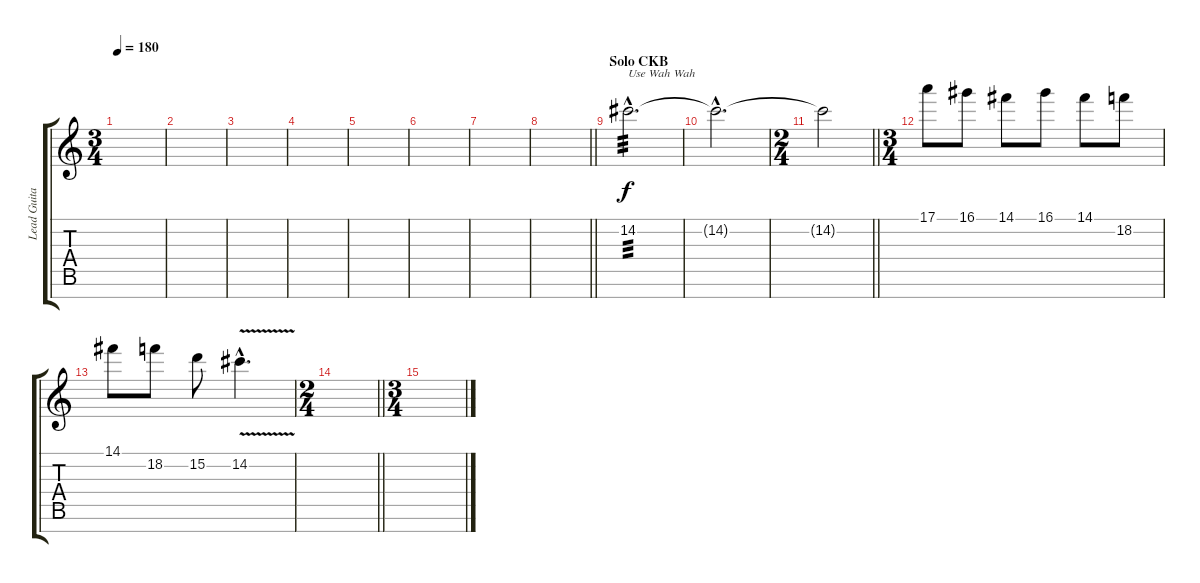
\track ("Lead Guitar 2" "Lead Guita") {instrument distortionguitar}
\staff {score tabs}
\tuning (E4 B3 G3 D3 A2 E2 B1) {hide}
\ts (3 4)
\tempo 180
\clef g2
\ks c
|
|
|
|
|
|
|
\barLineRight lightlight
|
\section ("" "Solo CKB")
14.2{hac}.2{d txt "Use Wah Wah" tp 3 balance 0} |
14.2{hac t}.2{d} |
\ts (2 4)
\barLineRight lightlight
14.2{t}.2 |
\ts (3 4)
17.1.8 16.1.8 14.1.8 16.1.8 14.1.8 18.2.8 |
14.1.8 18.2.8 15.2.8 14.2{v hac}.4{d} |
\ts (2 4)
\barLineRight lightlight
|
\ts (3 4)
